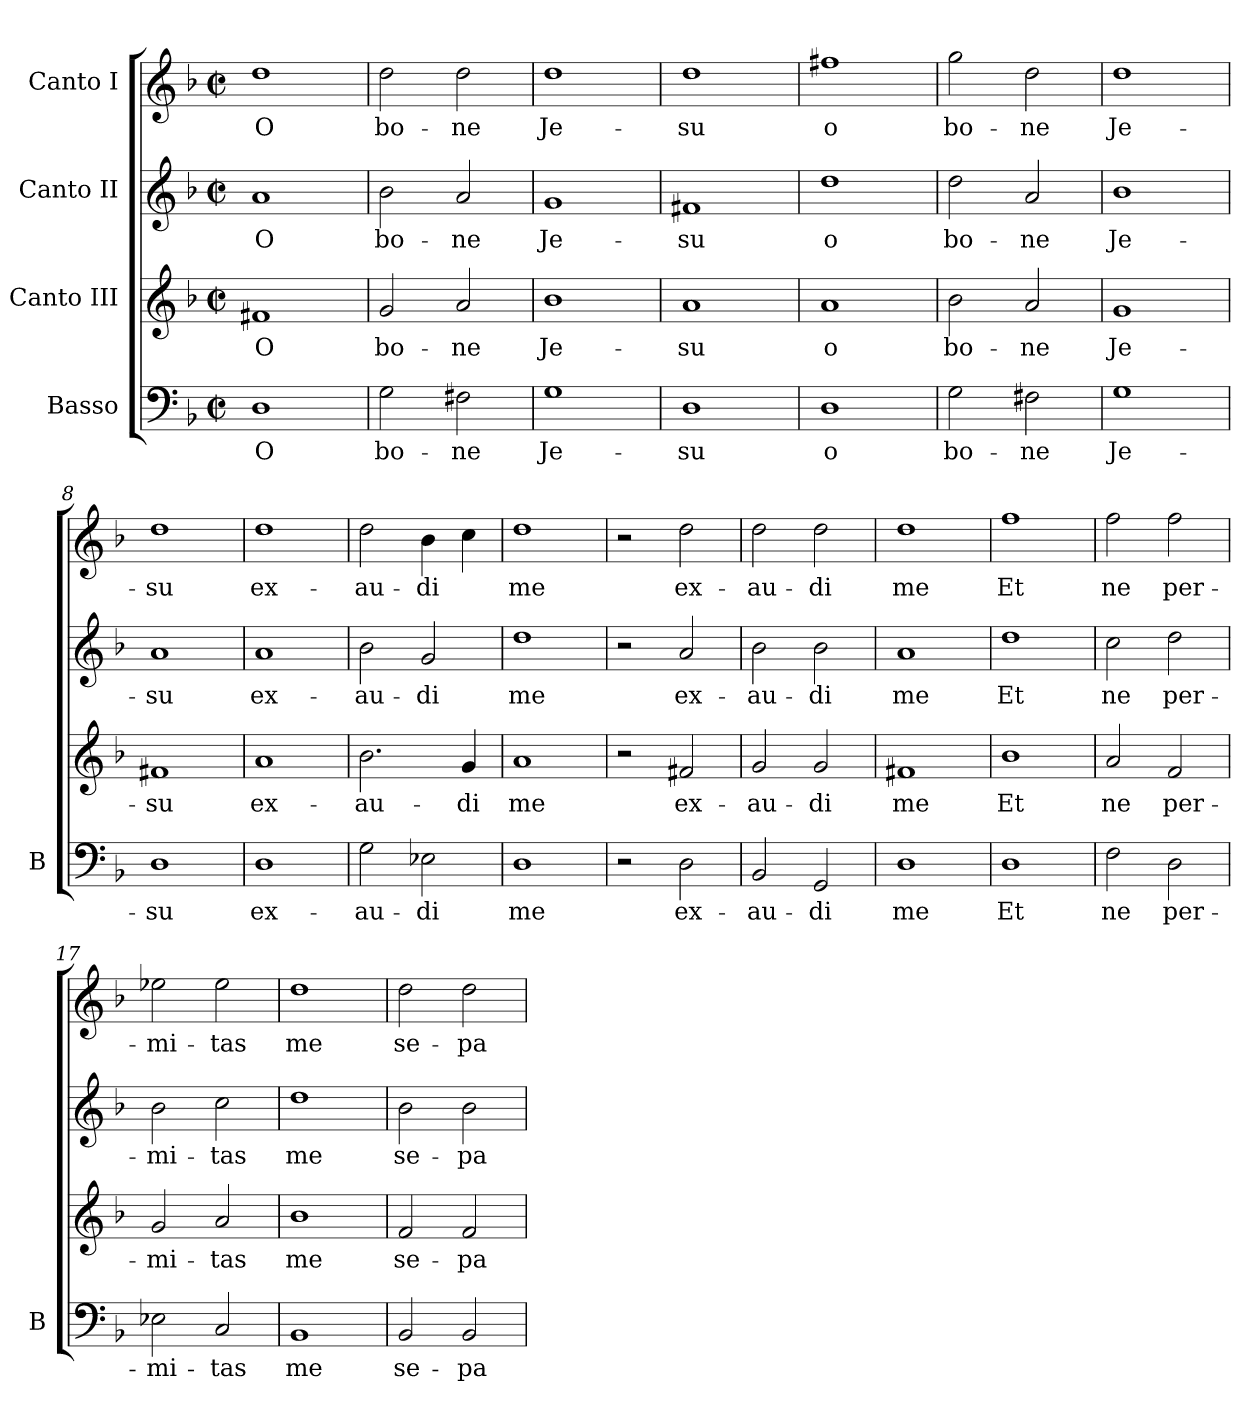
**kern	**text	**kern	**text	**kern	**text	**kern	**text
*part4	*part4	*part3	*part3	*part2	*part2	*part1	*part1
*staff4	*staff4	*staff3	*staff3	*staff2	*staff2	*staff1	*staff1
*I"Basso	*	*I"Canto III	*	*I"Canto II	*	*I"Canto I	*
*I'B	*	*	*	*	*	*	*
*clefF4	*	*clefG2	*	*clefG2	*	*clefG2	*
*k[b-]	*	*k[b-]	*	*k[b-]	*	*k[b-]	*
*M2/2	*	*M2/2	*	*M2/2	*	*M2/2	*
*met(c|)	*	*met(c|)	*	*met(c|)	*	*met(c|)	*
=1	=1	=1	=1	=1	=1	=1	=1
1D	O	1f#X	O	1a	O	1dd	O
=2	=2	=2	=2	=2	=2	=2	=2
2G\	bo-	2g/	bo-	2b-\	bo-	2dd\	bo-
2F#X\	-ne	2a/	-ne	2a/	-ne	2dd\	-ne
=3	=3	=3	=3	=3	=3	=3	=3
1G	Je-	1b-	Je-	1g	Je-	1dd	Je-
=4	=4	=4	=4	=4	=4	=4	=4
1D	-su	1a	-su	1f#X	-su	1dd	-su
=5	=5	=5	=5	=5	=5	=5	=5
1D	o	1a	o	1dd	o	1ff#X	o
=6	=6	=6	=6	=6	=6	=6	=6
2G\	bo-	2b-\	bo-	2dd\	bo-	2gg\	bo-
2F#X\	-ne	2a/	-ne	2a/	-ne	2dd\	-ne
=7	=7	=7	=7	=7	=7	=7	=7
1G	Je-	1g	Je-	1b-	Je-	1dd	Je-
=8	=8	=8	=8	=8	=8	=8	=8
1D	-su	1f#X	-su	1a	-su	1dd	-su
=9	=9	=9	=9	=9	=9	=9	=9
1D	ex-	1a	ex-	1a	ex-	1dd	ex-
=10	=10	=10	=10	=10	=10	=10	=10
2G\	-au-	2.b-\	-au-	2b-\	-au-	2dd\	-au-
2E-X\	-di	.	.	2g/	-di	4b-\	-di
.	.	4g/	-di	.	.	4cc\	.
=11	=11	=11	=11	=11	=11	=11	=11
1D	me	1a	me	1dd	me	1dd	me
=12	=12	=12	=12	=12	=12	=12	=12
2r	.	2r	.	2r	.	2r	.
2D\	ex-	2f#X/	ex-	2a/	ex-	2dd\	ex-
=13	=13	=13	=13	=13	=13	=13	=13
2BB-/	-au-	2g/	-au-	2b-\	-au-	2dd\	-au-
2GG/	-di	2g/	-di	2b-\	-di	2dd\	-di
=14	=14	=14	=14	=14	=14	=14	=14
1D	me	1f#X	me	1a	me	1dd	me
=15	=15	=15	=15	=15	=15	=15	=15
1D	Et	1b-	Et	1dd	Et	1ff	Et
=16	=16	=16	=16	=16	=16	=16	=16
2F\	ne	2a/	ne	2cc\	ne	2ff\	ne
2D\	per-	2f/	per-	2dd\	per-	2ff\	per-
=17	=17	=17	=17	=17	=17	=17	=17
2E-X\	-mi-	2g/	-mi-	2b-\	-mi-	2ee-X\	-mi-
2C/	-tas	2a/	-tas	2cc\	-tas	2ee-\	-tas
=18	=18	=18	=18	=18	=18	=18	=18
1BB-	me	1b-	me	1dd	me	1dd	me
=19	=19	=19	=19	=19	=19	=19	=19
2BB-/	se-	2f/	se-	2b-\	se-	2dd\	se-
2BB-/	-pa-	2f/	-pa-	2b-\	-pa-	2dd\	-pa-
=	=	=	=	=	=	=	=
*-	*-	*-	*-	*-	*-	*-	*-
